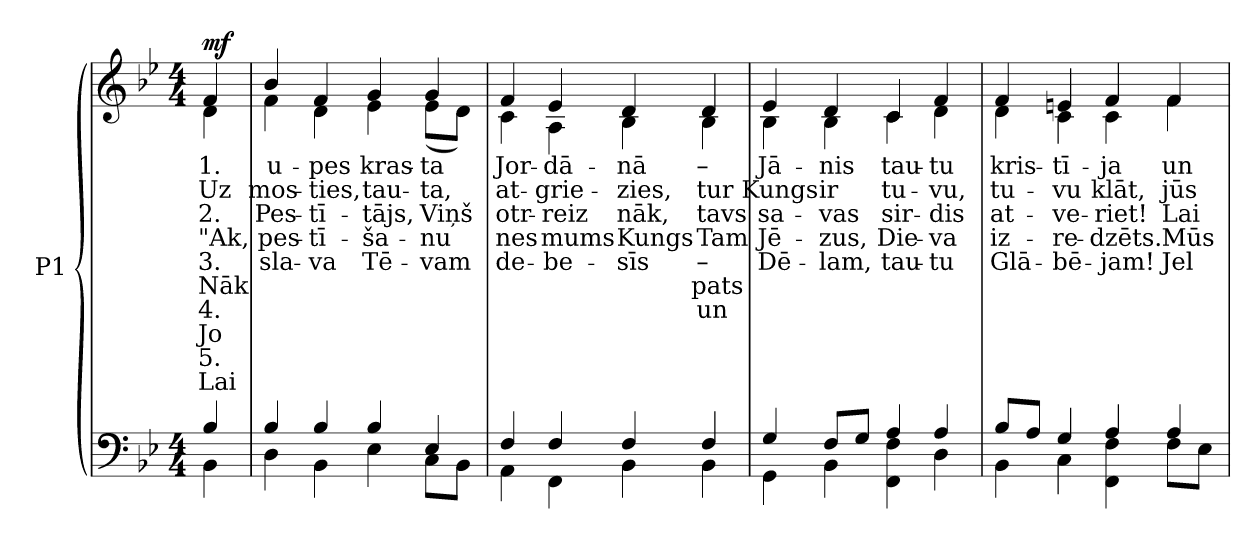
**kern	**kern	**text	**text	**text	**text	**text	**text	**text	**text	**text	**text	**dynam
*part1	*part1	*part1	*part1	*part1	*part1	*part1	*part1	*part1	*part1	*part1	*part1	*part1
*staff2	*staff1	*staff1	*staff1	*staff1	*staff1	*staff1	*staff1	*staff1	*staff1	*staff1	*staff1	*staff1/2
*I"P1	*	*	*	*	*	*	*	*	*	*	*	*
!!LO:PB:g=z
*clefF4	*clefG2	*	*	*	*	*	*	*	*	*	*	*
*k[b-e-]	*k[b-e-]	*	*	*	*	*	*	*	*	*	*	*
*B-:	*B-:	*	*	*	*	*	*	*	*	*	*	*
*M4/4	*M4/4	*	*	*	*	*	*	*	*	*	*	*
*MM80	*MM80	*	*	*	*	*	*	*	*	*	*	*
=1	=1	=1	=1	=1	=1	=1	=1	=1	=1	=1	=1	=1
*^	*	*	*	*	*	*	*	*	*	*	*	*
!	!	!LO:TX:a:B:t=Andante	!	!	!	!	!	!	!	!	!	!	!
!	!	!	!LO:LY:b:color=#000000	!LO:LY:b:color=#000000	!LO:LY:b:color=#000000	!LO:LY:b:color=#000000	!LO:LY:b:color=#000000	!LO:LY:b:color=#000000	!LO:LY:b:color=#000000	!LO:LY:b:color=#000000	!LO:LY:b:color=#000000	!LO:LY:b:color=#000000	!
*	*	*^	*	*	*	*	*	*	*	*	*	*	*
4B-i/	4BB-i\	4fi/	4di\	1.	Uz	2.	"Ak,	3.	Nāk	4.	Jo	5.	Lai	mf
=2	=2	=2	=2	=2	=2	=2	=2	=2	=2	=2	=2	=2	=2	=2
!	!	!	!	!LO:LY:b:color=#000000	!LO:LY:b:color=#000000	!LO:LY:b:color=#000000	!LO:LY:b:color=#000000	!LO:LY:b:color=#000000	!	!	!	!	!	!
4B-i/	4Di\	4b-i/	4fi\	u-	mos-	Pes-	pes-	sla-	.	.	.	.	.	.
!	!	!	!	!LO:LY:b:color=#000000	!LO:LY:b:color=#000000	!LO:LY:b:color=#000000	!LO:LY:b:color=#000000	!LO:LY:b:color=#000000	!	!	!	!	!	!
4B-i/	4BB-i\	4fi/	4di\	-pes	-ties,	-tī-	-tī-	-va	.	.	.	.	.	.
!	!	!	!	!LO:LY:b:color=#000000	!LO:LY:b:color=#000000	!LO:LY:b:color=#000000	!LO:LY:b:color=#000000	!LO:LY:b:color=#000000	!	!	!	!	!	!
4B-i/	4E-i\	4gi/	4e-i\	kras-	tau-	-tājs,	-ša-	Tē-	.	.	.	.	.	.
!	!	!	!	!LO:LY:b:color=#000000	!LO:LY:b:color=#000000	!LO:LY:b:color=#000000	!LO:LY:b:color=#000000	!LO:LY:b:color=#000000	!	!	!	!	!	!
4E-i/	8Ci\L	4gi/	(8e-i\L	-ta	-ta,	Viņš	-nu	-vam	.	.	.	.	.	.
.	8BB-i\J	.	8di\J)	.	.	.	.	.	.	.	.	.	.	.
=3	=3	=3	=3	=3	=3	=3	=3	=3	=3	=3	=3	=3	=3	=3
!	!	!	!	!LO:LY:b:color=#000000	!LO:LY:b:color=#000000	!LO:LY:b:color=#000000	!LO:LY:b:color=#000000	!LO:LY:b:color=#000000	!	!	!	!	!	!
4Fi/	4AAi\	4fi/	4ci\	Jor-	at-	otr-	nes	de-	.	.	.	.	.	.
!	!	!	!	!LO:LY:b:color=#000000	!LO:LY:b:color=#000000	!LO:LY:b:color=#000000	!LO:LY:b:color=#000000	!LO:LY:b:color=#000000	!	!	!	!	!	!
4Fi/	4FFi\	4e-i/	4Ai\	-dā-	-grie-	-reiz	mums	-be-	.	.	.	.	.	.
!	!	!	!	!LO:LY:b:color=#000000	!LO:LY:b:color=#000000	!LO:LY:b:color=#000000	!LO:LY:b:color=#000000	!LO:LY:b:color=#000000	!	!	!	!	!	!
4Fi/	4BB-i\	4di/	4B-i\	-nā	-zies,	nāk,	Kungs	-sīs	.	.	.	.	.	.
!	!	!	!	!LO:LY:b:color=#000000	!LO:LY:b:color=#000000	!LO:LY:b:color=#000000	!LO:LY:b:color=#000000	!LO:LY:b:color=#000000	!LO:LY:b:color=#000000	!LO:LY:b:color=#000000	!	!	!	!
4Fi/	4BB-i\	4di/	4B-i\	–	tur	tavs	Tam	–	pats	un	.	.	.	.
=4	=4	=4	=4	=4	=4	=4	=4	=4	=4	=4	=4	=4	=4	=4
!	!	!	!	!LO:LY:b:color=#000000	!LO:LY:b:color=#000000	!LO:LY:b:color=#000000	!LO:LY:b:color=#000000	!LO:LY:b:color=#000000	!	!	!	!	!	!
4Gi/	4GGi\	4e-i/	4B-i\	Jā-	Kungs	sa-	Jē-	Dē-	.	.	.	.	.	.
!	!	!	!	!LO:LY:b:color=#000000	!LO:LY:b:color=#000000	!LO:LY:b:color=#000000	!LO:LY:b:color=#000000	!LO:LY:b:color=#000000	!	!	!	!	!	!
8Fi/L	4BB-i\	4di/	4B-i\	-nis	ir	-vas	-zus,	-lam,	.	.	.	.	.	.
8Gi/J	.	.	.	.	.	.	.	.	.	.	.	.	.	.
!	!	!	!	!LO:LY:b:color=#000000	!LO:LY:b:color=#000000	!LO:LY:b:color=#000000	!LO:LY:b:color=#000000	!LO:LY:b:color=#000000	!	!	!	!	!	!
4Ai/	4FFi\ 4Fi	4ci/	4ci\	tau-	tu-	sir-	Die-	tau-	.	.	.	.	.	.
!	!	!	!	!LO:LY:b:color=#000000	!LO:LY:b:color=#000000	!LO:LY:b:color=#000000	!LO:LY:b:color=#000000	!LO:LY:b:color=#000000	!	!	!	!	!	!
4Ai/	4Di\	4fi/	4di\	-tu	-vu,	-dis	-va	-tu	.	.	.	.	.	.
=5	=5	=5	=5	=5	=5	=5	=5	=5	=5	=5	=5	=5	=5	=5
!	!	!	!	!LO:LY:b:color=#000000	!LO:LY:b:color=#000000	!LO:LY:b:color=#000000	!LO:LY:b:color=#000000	!LO:LY:b:color=#000000	!	!	!	!	!	!
8B-i/L	4BB-i\	4fi/	4di\	kris-	tu-	at-	iz-	Glā-	.	.	.	.	.	.
8Ai/J	.	.	.	.	.	.	.	.	.	.	.	.	.	.
!	!	!	!	!LO:LY:b:color=#000000	!LO:LY:b:color=#000000	!LO:LY:b:color=#000000	!LO:LY:b:color=#000000	!LO:LY:b:color=#000000	!	!	!	!	!	!
4Gi/	4Ci\	4eni/	4ci\	-tī-	-vu	-ve-	-re-	-bē-	.	.	.	.	.	.
!	!	!	!	!LO:LY:b:color=#000000	!LO:LY:b:color=#000000	!LO:LY:b:color=#000000	!LO:LY:b:color=#000000	!LO:LY:b:color=#000000	!	!	!	!	!	!
4Ai/	4FFi\ 4Fi	4fi/	4ci\	-ja	klāt,	-riet!	-dzēts.	-jam!	.	.	.	.	.	.
!	!	!	!	!LO:LY:b:color=#000000	!LO:LY:b:color=#000000	!LO:LY:b:color=#000000	!LO:LY:b:color=#000000	!LO:LY:b:color=#000000	!	!	!	!	!	!
4Ai/	8Fi\L	4fi/	4fi\	un	jūs	Lai	Mūs	Jel	.	.	.	.	.	.
.	8E-i\J	.	.	.	.	.	.	.	.	.	.	.	.	.
*v	*v	*	*	*	*	*	*	*	*	*	*	*	*	*
*	*v	*v	*	*	*	*	*	*	*	*	*	*	*
=	=	=	=	=	=	=	=	=	=	=	=	=
*-	*-	*-	*-	*-	*-	*-	*-	*-	*-	*-	*-	*-
